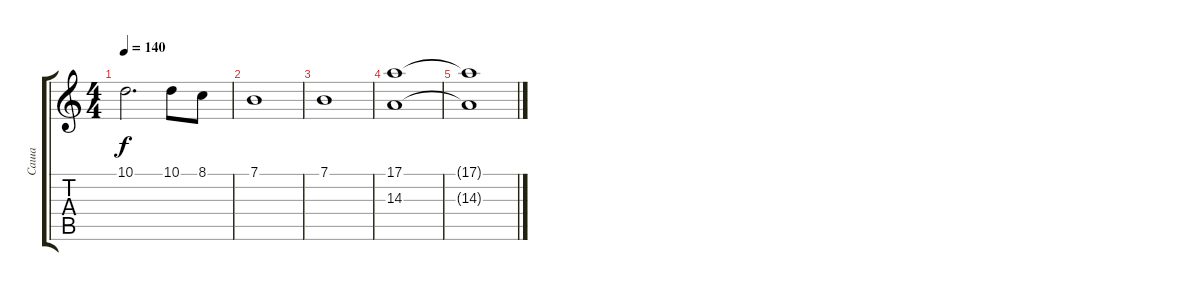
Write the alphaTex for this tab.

\track ("Саша" "Саша") {instrument lead2sawtooth}
\staff {score tabs}
\tuning (E4 B3 G3 D3 A2 E2) {hide}
\ts (4 4)
\tempo 140
\clef g2
\ks c
10.1.2{d dy f} 10.1.8 8.1.8 |
7.1.1 |
7.1.1 |
(17.1 14.3).1{volume 11} |
(17.1{t} 14.3{t}).1
